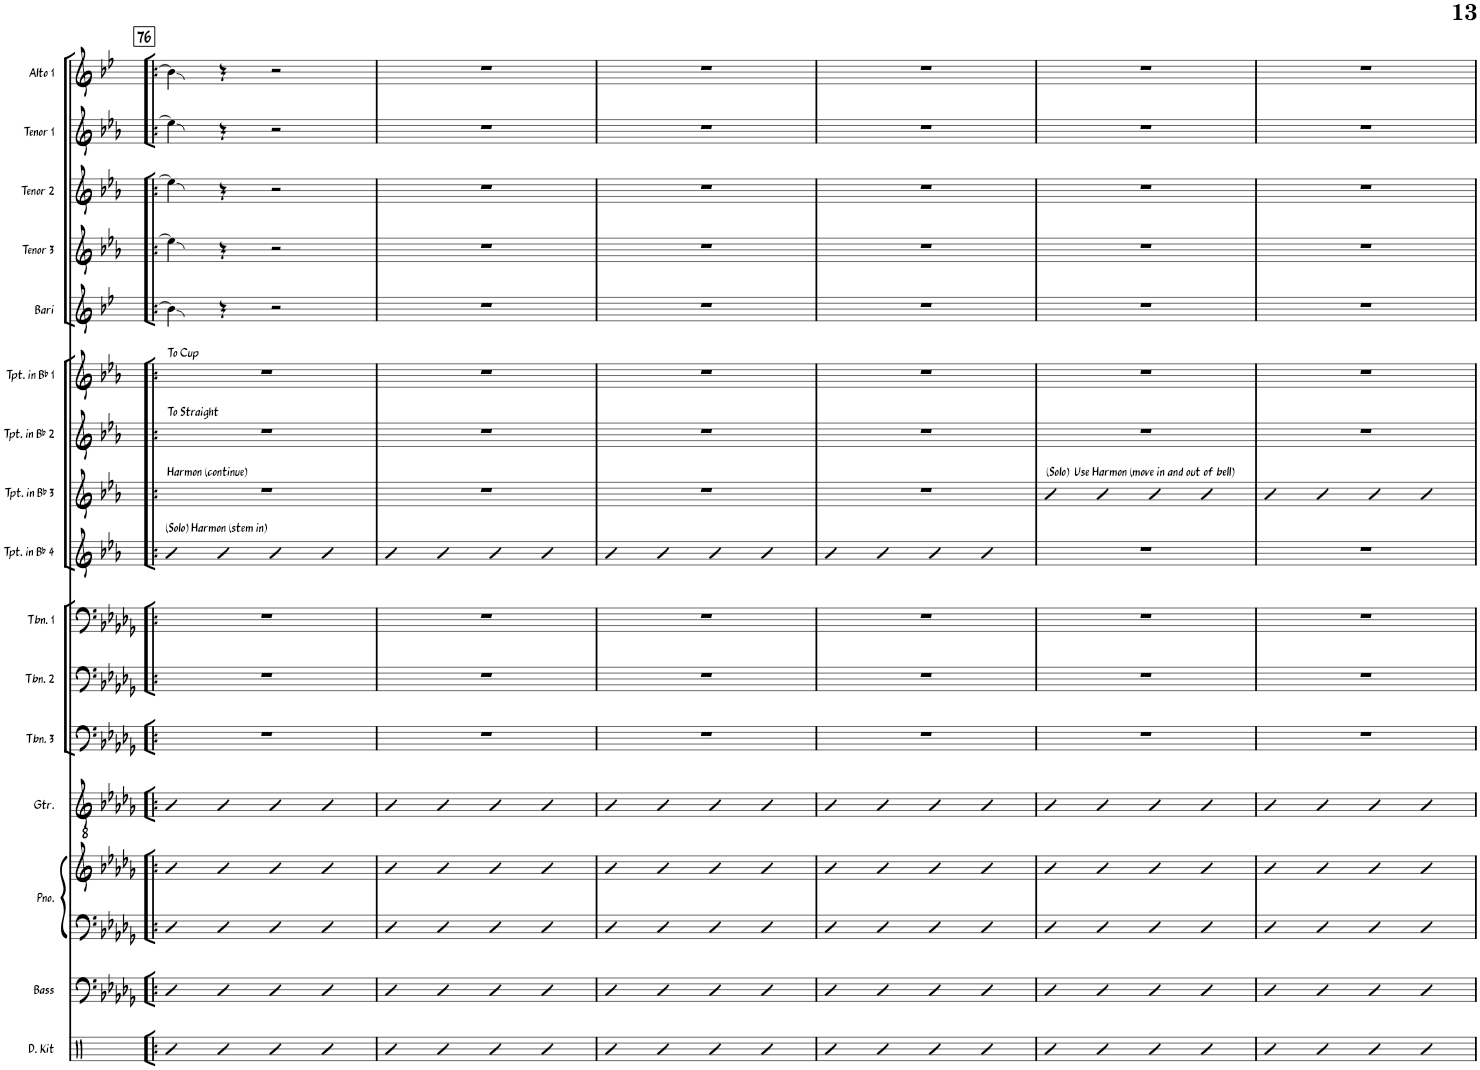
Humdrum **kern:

**kern	**kern	**kern	**kern	**kern	**kern	**kern	**kern	**kern	**kern	**kern	**kern	**kern	**kern	**kern	**kern	**kern
*part16	*part15	*part14	*part14	*part13	*part12	*part11	*part10	*part9	*part8	*part7	*part6	*part5	*part4	*part3	*part2	*part1
*staff17	*staff16	*staff15	*staff14	*staff13	*staff12	*staff11	*staff10	*staff9	*staff8	*staff7	*staff6	*staff5	*staff4	*staff3	*staff2	*staff1
*I"Drum Kit	*I"Acoustic Bass	*I"Piano	*	*I"Guitar	*I"Trombone 3	*I"Trombone 2	*I"Trombone 1	*I"Trumpet in Bb 4	*I"Trumpet in Bb 3	*I"Trumpet in Bb 2	*I"Trumpet in Bb 1	*I"Bari Sax	*I"Tenor Sax 3	*I"Tenor Sax 2	*I"Tenor Sax 1	*I"Alto Sax 1
*I'D. Kit	*I'Bass	*I'Pno.	*	*I'Gtr.	*I'Tbn. 3	*I'Tbn. 2	*I'Tbn. 1	*I'Tpt. in Bb 4	*I'Tpt. in Bb 3	*I'Tpt. in Bb 2	*I'Tpt. in Bb 1	*I'Bari	*I'Tenor 3	*I'Tenor 2	*I'Tenor 1	*I'Alto 1
!!LO:PB:g=z
*clefX	*clefF4	*clefF4	*clefG2	*clefGv2	*clefF4	*clefF4	*clefF4	*clefG2	*clefG2	*clefG2	*clefG2	*clefG2	*clefG2	*clefG2	*clefG2	*clefG2
*	*Trd7c12	*	*	*	*	*	*	*Trd1c2	*Trd1c2	*Trd1c2	*Trd1c2	*Trd12c21	*Trd8c14	*Trd8c14	*Trd8c14	*Trd5c9
*k[]	*k[b-e-a-d-g-]	*k[b-e-a-d-g-]	*k[b-e-a-d-g-]	*k[b-e-a-d-g-]	*k[b-e-a-d-g-]	*k[b-e-a-d-g-]	*k[b-e-a-d-g-]	*k[b-e-a-]	*k[b-e-a-]	*k[b-e-a-]	*k[b-e-a-]	*k[b-e-]	*k[b-e-a-]	*k[b-e-a-]	*k[b-e-a-]	*k[b-e-]
*M4/4	*M4/4	*M4/4	*M4/4	*M4/4	*M4/4	*M4/4	*M4/4	*M4/4	*M4/4	*M4/4	*M4/4	*M4/4	*M4/4	*M4/4	*M4/4	*M4/4
!!LO:REH:place=s1:a:B:rj:fs=14:t=76
=76!|:	=76!|:	=76!|:	=76!|:	=76!|:	=76!|:	=76!|:	=76!|:	=76!|:	=76!|:	=76!|:	=76!|:	=76!|:	=76!|:	=76!|:	=76!|:	=76!|:
!	!	!	!	!	!	!	!	!	!	!	!LO:TX:a:t=To Cup	!	!	!	!	!
!	!	!	!	!	!	!	!	!	!	!LO:TX:a:t=To Straight	!	!	!	!	!	!
!	!	!	!	!	!	!	!	!	!LO:TX:a:t=Harmon (continue)	!	!	!	!	!	!	!
!	!	!	!	!	!	!	!	!LO:TX:a:t=(Solo) Harmon (stem in)	!	!	!	!	!	!	!	!
4R	4D-	4D-	4b-	4B-	1r	1r	1r	4b-	1r	1r	1r	4b-\]	4ee-\]	4ee-\]	4ee-\]	4b-\]
4R	4D-	4D-	4b-	4B-	.	.	.	4b-	.	.	.	4r	4r	4r	4r	4r
4R	4D-	4D-	4b-	4B-	.	.	.	4b-	.	.	.	2r	2r	2r	2r	2r
4R	4D-	4D-	4b-	4B-	.	.	.	4b-	.	.	.	.	.	.	.	.
=77	=77	=77	=77	=77	=77	=77	=77	=77	=77	=77	=77	=77	=77	=77	=77	=77
4R	4D-	4D-	4b-	4B-	1r	1r	1r	4b-	1r	1r	1r	1r	1r	1r	1r	1r
4R	4D-	4D-	4b-	4B-	.	.	.	4b-	.	.	.	.	.	.	.	.
4R	4D-	4D-	4b-	4B-	.	.	.	4b-	.	.	.	.	.	.	.	.
4R	4D-	4D-	4b-	4B-	.	.	.	4b-	.	.	.	.	.	.	.	.
=78	=78	=78	=78	=78	=78	=78	=78	=78	=78	=78	=78	=78	=78	=78	=78	=78
4R	4D-	4D-	4b-	4B-	1r	1r	1r	4b-	1r	1r	1r	1r	1r	1r	1r	1r
4R	4D-	4D-	4b-	4B-	.	.	.	4b-	.	.	.	.	.	.	.	.
4R	4D-	4D-	4b-	4B-	.	.	.	4b-	.	.	.	.	.	.	.	.
4R	4D-	4D-	4b-	4B-	.	.	.	4b-	.	.	.	.	.	.	.	.
=79	=79	=79	=79	=79	=79	=79	=79	=79	=79	=79	=79	=79	=79	=79	=79	=79
4R	4D-	4D-	4b-	4B-	1r	1r	1r	4b-	1r	1r	1r	1r	1r	1r	1r	1r
4R	4D-	4D-	4b-	4B-	.	.	.	4b-	.	.	.	.	.	.	.	.
4R	4D-	4D-	4b-	4B-	.	.	.	4b-	.	.	.	.	.	.	.	.
4R	4D-	4D-	4b-	4B-	.	.	.	4b-	.	.	.	.	.	.	.	.
=80	=80	=80	=80	=80	=80	=80	=80	=80	=80	=80	=80	=80	=80	=80	=80	=80
!	!	!	!	!	!	!	!	!	!LO:TX:a:t=(Solo)  Use Harmon (move in and out of bell)	!	!	!	!	!	!	!
4R	4D-	4D-	4b-	4B-	1r	1r	1r	1r	4b-	1r	1r	1r	1r	1r	1r	1r
4R	4D-	4D-	4b-	4B-	.	.	.	.	4b-	.	.	.	.	.	.	.
4R	4D-	4D-	4b-	4B-	.	.	.	.	4b-	.	.	.	.	.	.	.
4R	4D-	4D-	4b-	4B-	.	.	.	.	4b-	.	.	.	.	.	.	.
=81	=81	=81	=81	=81	=81	=81	=81	=81	=81	=81	=81	=81	=81	=81	=81	=81
4R	4D-	4D-	4b-	4B-	1r	1r	1r	1r	4b-	1r	1r	1r	1r	1r	1r	1r
4R	4D-	4D-	4b-	4B-	.	.	.	.	4b-	.	.	.	.	.	.	.
4R	4D-	4D-	4b-	4B-	.	.	.	.	4b-	.	.	.	.	.	.	.
4R	4D-	4D-	4b-	4B-	.	.	.	.	4b-	.	.	.	.	.	.	.
=	=	=	=	=	=	=	=	=	=	=	=	=	=	=	=	=
*-	*-	*-	*-	*-	*-	*-	*-	*-	*-	*-	*-	*-	*-	*-	*-	*-
